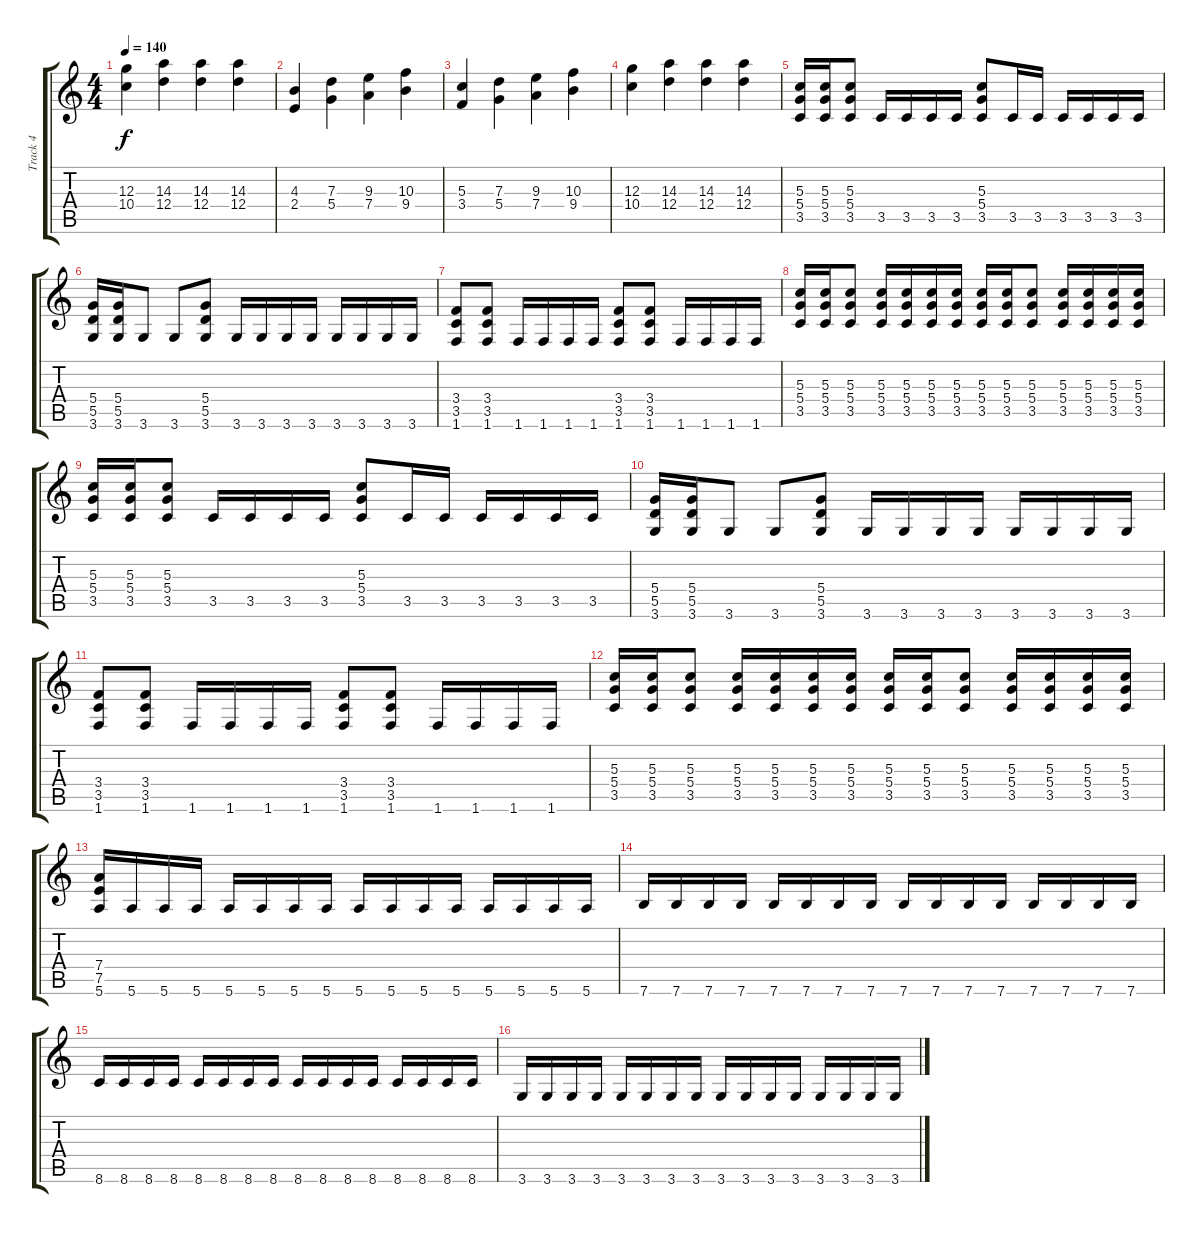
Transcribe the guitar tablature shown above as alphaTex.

\track ("Track 4" "Track 4") {instrument overdrivenguitar}
\staff {score tabs}
\tuning (E4 B3 G3 D3 A2 E2) {hide}
\ts (4 4)
\tempo 140
\clef g2
\ks c
(12.3 10.4).4{dy f} (14.3 12.4).4 (14.3 12.4).4 (14.3 12.4).4 |
(4.3 2.4).4 (7.3 5.4).4 (9.3 7.4).4 (10.3 9.4).4 |
(5.3 3.4).4 (7.3 5.4).4 (9.3 7.4).4 (10.3 9.4).4 |
(12.3 10.4).4 (14.3 12.4).4 (14.3 12.4).4 (14.3 12.4).4 |
(5.3 5.4 3.5).16 (5.3 5.4 3.5).16 (5.3 5.4 3.5).8 3.5.16 3.5.16 3.5.16 3.5.16 (5.3 5.4 3.5).8 3.5.16 3.5.16 3.5.16 3.5.16 3.5.16 3.5.16 |
(5.4 5.5 3.6).16 (5.4 5.5 3.6).16 3.6.8 3.6.8 (5.4 5.5 3.6).8 3.6.16 3.6.16 3.6.16 3.6.16 3.6.16 3.6.16 3.6.16 3.6.16 |
(3.4 3.5 1.6).8 (3.4 3.5 1.6).8 1.6.16 1.6.16 1.6.16 1.6.16 (3.4 3.5 1.6).8 (3.4 3.5 1.6).8 1.6.16 1.6.16 1.6.16 1.6.16 |
(5.3 5.4 3.5).16 (5.3 5.4 3.5).16 (5.3 5.4 3.5).8 (5.3 5.4 3.5).16 (5.3 5.4 3.5).16 (5.3 5.4 3.5).16 (5.3 5.4 3.5).16 (5.3 5.4 3.5).16 (5.3 5.4 3.5).16 (5.3 5.4 3.5).8 (5.3 5.4 3.5).16 (5.3 5.4 3.5).16 (5.3 5.4 3.5).16 (5.3 5.4 3.5).16 |
(5.3 5.4 3.5).16 (5.3 5.4 3.5).16 (5.3 5.4 3.5).8 3.5.16 3.5.16 3.5.16 3.5.16 (5.3 5.4 3.5).8 3.5.16 3.5.16 3.5.16 3.5.16 3.5.16 3.5.16 |
(5.4 5.5 3.6).16 (5.4 5.5 3.6).16 3.6.8 3.6.8 (5.4 5.5 3.6).8 3.6.16 3.6.16 3.6.16 3.6.16 3.6.16 3.6.16 3.6.16 3.6.16 |
(3.4 3.5 1.6).8 (3.4 3.5 1.6).8 1.6.16 1.6.16 1.6.16 1.6.16 (3.4 3.5 1.6).8 (3.4 3.5 1.6).8 1.6.16 1.6.16 1.6.16 1.6.16 |
(5.3 5.4 3.5).16 (5.3 5.4 3.5).16 (5.3 5.4 3.5).8 (5.3 5.4 3.5).16 (5.3 5.4 3.5).16 (5.3 5.4 3.5).16 (5.3 5.4 3.5).16 (5.3 5.4 3.5).16 (5.3 5.4 3.5).16 (5.3 5.4 3.5).8 (5.3 5.4 3.5).16 (5.3 5.4 3.5).16 (5.3 5.4 3.5).16 (5.3 5.4 3.5).16 |
(7.4 7.5 5.6).16 5.6.16 5.6.16 5.6.16 5.6.16 5.6.16 5.6.16 5.6.16 5.6.16 5.6.16 5.6.16 5.6.16 5.6.16 5.6.16 5.6.16 5.6.16 |
7.6.16 7.6.16 7.6.16 7.6.16 7.6.16 7.6.16 7.6.16 7.6.16 7.6.16 7.6.16 7.6.16 7.6.16 7.6.16 7.6.16 7.6.16 7.6.16 |
8.6.16 8.6.16 8.6.16 8.6.16 8.6.16 8.6.16 8.6.16 8.6.16 8.6.16 8.6.16 8.6.16 8.6.16 8.6.16 8.6.16 8.6.16 8.6.16 |
3.6.16 3.6.16 3.6.16 3.6.16 3.6.16 3.6.16 3.6.16 3.6.16 3.6.16 3.6.16 3.6.16 3.6.16 3.6.16 3.6.16 3.6.16 3.6.16
